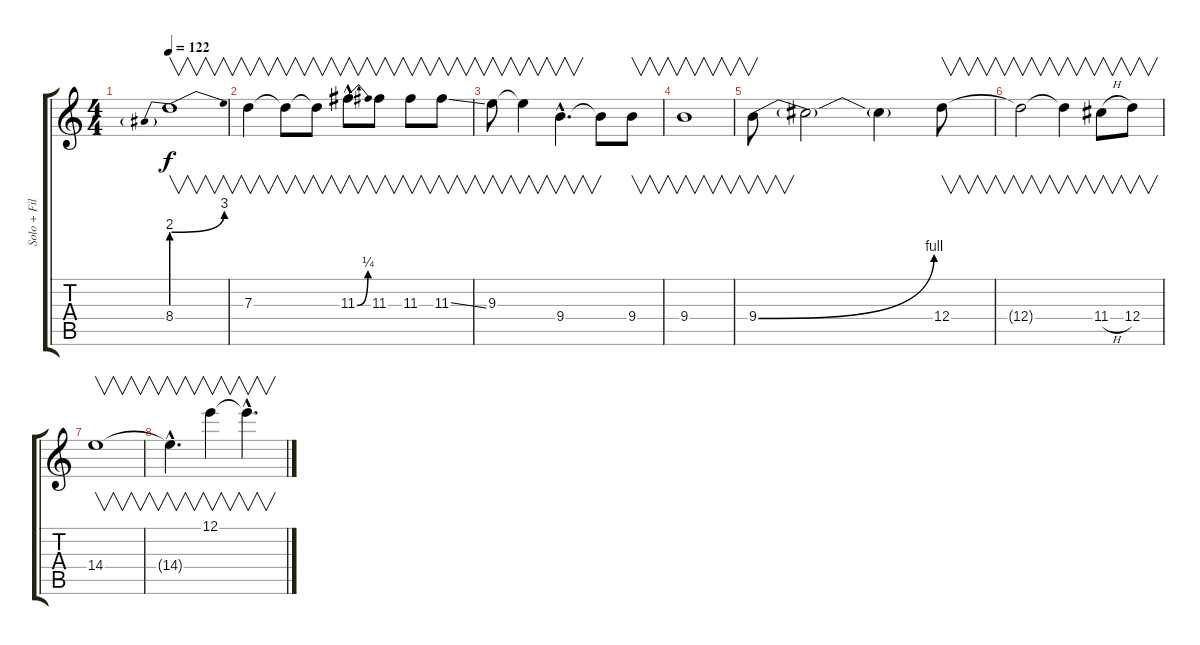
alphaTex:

\track ("Solo + Fill Intro Outro" "Solo + Fil") {instrument distortionguitar}
\staff {score tabs}
\tuning (E4 B3 G3 D3 A2 E2) {hide}
\ts (4 4)
\tempo 122
\clef g2
\ks c
8.4{be (prebendbend 0 8 60 12)}.1{v dy f} |
7.3.4{v} 7.3{t}.8{v} 7.3{t}.8{v} 11.3{be (bend 0 0 60 1) hac}.8{v} 11.3.8{v} 11.3.8{v} 11.3{ss}.8{v} |
9.3.8{v} 9.3{t}.4{v} 9.4{hac}.4{v d} 9.4{t}.8 9.4.8{v} |
9.4.1{v} |
9.4{be (bend 0 0 60 4)}.8{v} 9.4{t}.2 9.4{t}.4 12.4.8{v} |
12.4{t}.2{v} 12.4{t}.4{v} 11.4{h}.8{v} 12.4.8{v} |
14.4.1{v} |
14.4{hac t}.4{v d} 12.1.4{v} 12.1{hac t}.4{v d}
